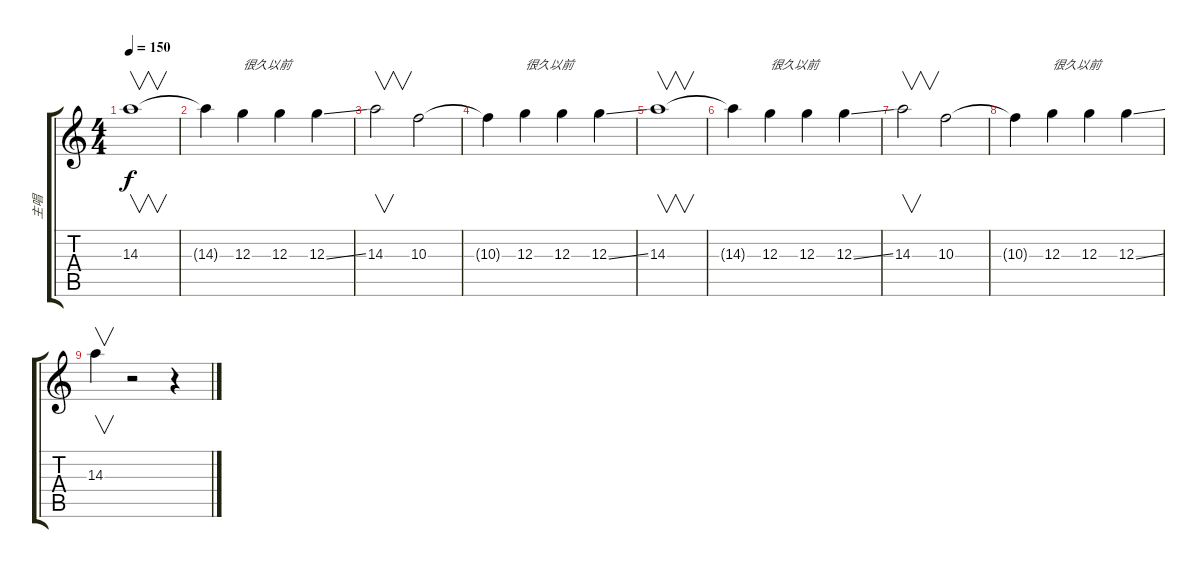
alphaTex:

\track ("主唱" "主唱") {instrument distortionguitar}
\staff {score tabs}
\tuning (E4 B3 G3 D3 A2 E2) {hide}
\ts (4 4)
\tempo 150
\clef g2
\ks c
14.3.1{v dy f} |
14.3{t}.4 12.3.4{txt "很久以前"} 12.3.4 12.3{ss}.4 |
14.3.2{v} 10.3.2 |
10.3{t}.4 12.3.4{txt "很久以前"} 12.3.4 12.3{ss}.4 |
14.3.1{v} |
14.3{t}.4 12.3.4{txt "很久以前"} 12.3.4 12.3{ss}.4 |
14.3.2{v} 10.3.2 |
10.3{t}.4 12.3.4{txt "很久以前"} 12.3.4 12.3{ss}.4 |
14.3.4{v} r.2 r.4
